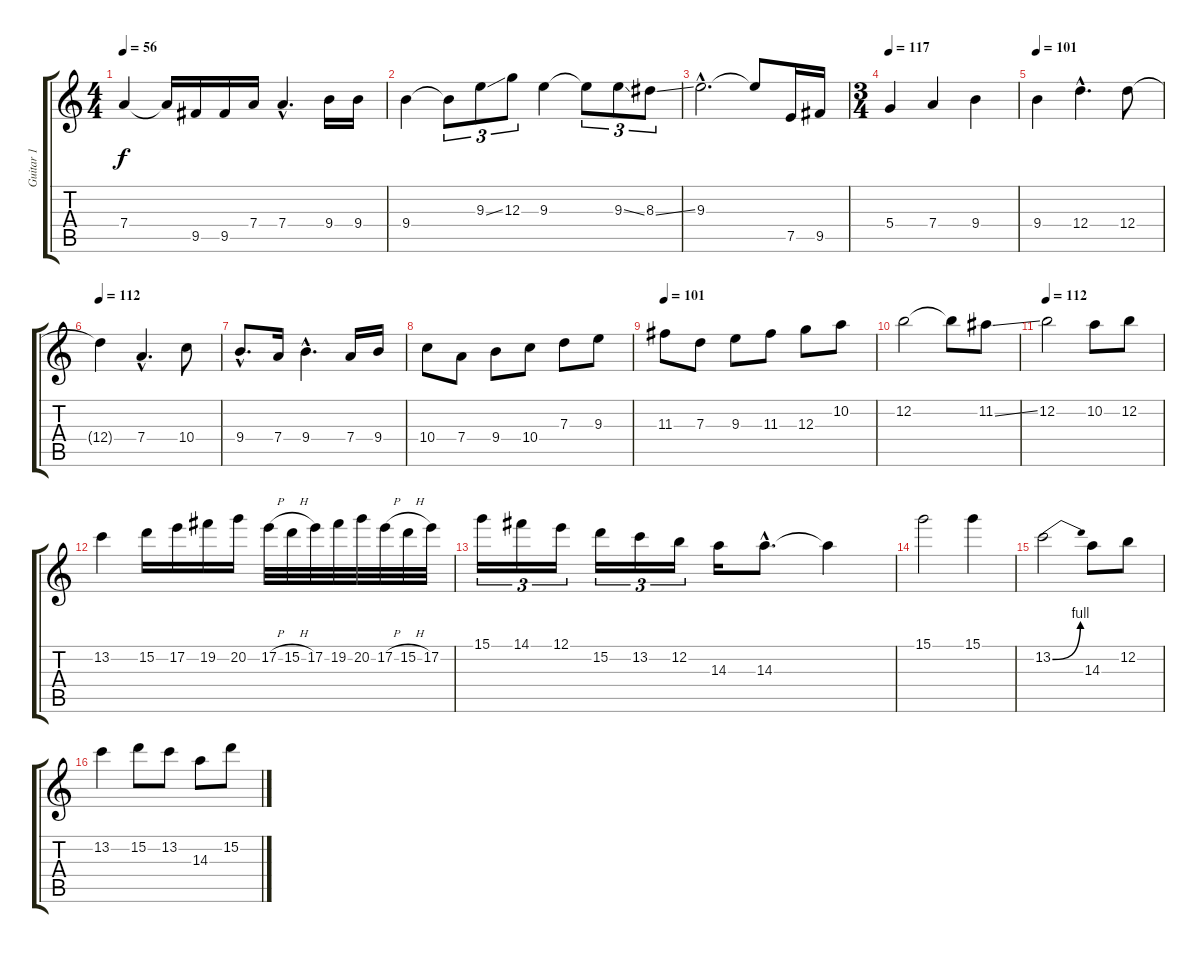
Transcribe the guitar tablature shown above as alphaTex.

\track ("Guitar 1" "Guitar 1") {instrument distortionguitar}
\staff {score tabs}
\tuning (E4 B3 G3 D3 A2 E2) {hide}
\ts (4 4)
\tempo 56
\clef g2
\ks c
7.4.4{dy f} 7.4{t}.16 9.5.16 9.5.16 7.4.16 7.4{hac}.4{d} 9.4.16 9.4.16 |
9.4.4 9.4{t}.8{tu (3 2)} 9.3{ss}.8{tu (3 2)} 12.3.8{tu (3 2)} 9.3.4 9.3{t}.8{tu (3 2)} 9.3{ss}.8{tu (3 2)} 8.3{ss}.8{tu (3 2)} |
9.3{hac}.2{d} 9.3{t}.8 7.5.16 9.5.16 |
\ts (3 4)
\tempo 117
5.4.4{volume 16 balance 10} 7.4.4 9.4.4 |
\tempo 101
9.4.4 12.4{hac}.4{d} 12.4.8 |
\tempo 112
12.4{t}.4 7.4{hac}.4{d} 10.4.8 |
9.4{hac}.8{d} 7.4.16 9.4{hac}.4{d} 7.4.16 9.4.16 |
10.4.8 7.4.8 9.4.8 10.4.8 7.3.8 9.3.8 |
\tempo 101
11.3.8 7.3.8 9.3.8 11.3.8 12.3.8 10.2.8 |
12.2.2 12.2{t}.8 11.2{ss}.8 |
\tempo 112
12.2.2 10.2.8 12.2.8 |
13.2.4 15.2.16 17.2.16 19.2.16 20.2.16 17.2{h}.32 15.2{h}.32 17.2.32 19.2.32 20.2.32 17.2{h}.32 15.2{h}.32 17.2.32 |
15.1.16{tu (3 2)} 14.1.16{tu (3 2)} 12.1.16{tu (3 2)} 15.2.16{tu (3 2)} 13.2.16{tu (3 2)} 12.2.16{tu (3 2)} 14.3.16 14.3{hac}.8{d} 14.3{t}.4 |
15.1.2 15.1.4 |
13.2{be (bend 0 0 60 4)}.2 14.3.8 12.2.8 |
13.2.4 15.2.8 13.2.8 14.3.8 15.2.8
